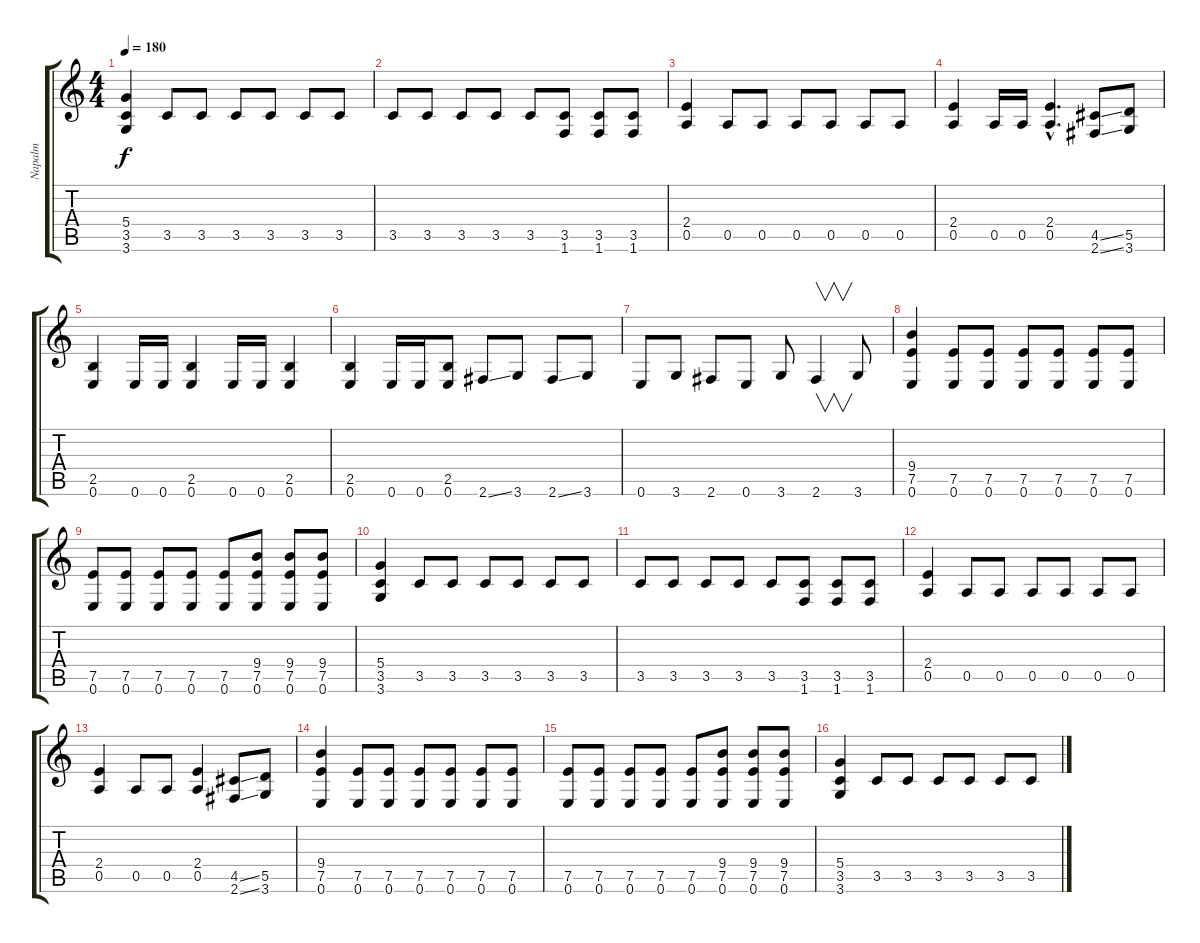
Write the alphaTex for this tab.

\track ("Napalm" "Napalm") {instrument distortionguitar}
\staff {score tabs}
\tuning (E4 B3 G3 D3 A2 E2) {hide}
\ts (4 4)
\tempo 180
\clef g2
\ks c
(5.4 3.5 3.6).4{dy f} 3.5.8 3.5.8 3.5.8 3.5.8 3.5.8 3.5.8 |
3.5.8 3.5.8 3.5.8 3.5.8 3.5.8 (3.5 1.6).8 (3.5 1.6).8 (3.5 1.6).8 |
(2.4 0.5).4 0.5.8 0.5.8 0.5.8 0.5.8 0.5.8 0.5.8 |
(2.4 0.5).4 0.5.16 0.5.16 (2.4{hac} 0.5{hac}).4{d} (4.5{ss} 2.6{ss}).8 (5.5 3.6).8 |
(2.5 0.6).4 0.6.16 0.6.16 (2.5 0.6).4 0.6.16 0.6.16 (2.5 0.6).4 |
(2.5 0.6).4 0.6.16 0.6.16 (2.5 0.6).8 2.6{ss}.8 3.6.8 2.6{ss}.8 3.6.8 |
0.6.8 3.6.8 2.6.8 0.6.8 3.6.8 2.6.4{v} 3.6.8 |
(9.4 7.5 0.6).4 (7.5 0.6).8 (7.5 0.6).8 (7.5 0.6).8 (7.5 0.6).8 (7.5 0.6).8 (7.5 0.6).8 |
(7.5 0.6).8 (7.5 0.6).8 (7.5 0.6).8 (7.5 0.6).8 (7.5 0.6).8 (9.4 7.5 0.6).8 (9.4 7.5 0.6).8 (9.4 7.5 0.6).8 |
(5.4 3.5 3.6).4 3.5.8 3.5.8 3.5.8 3.5.8 3.5.8 3.5.8 |
3.5.8 3.5.8 3.5.8 3.5.8 3.5.8 (3.5 1.6).8 (3.5 1.6).8 (3.5 1.6).8 |
(2.4 0.5).4 0.5.8 0.5.8 0.5.8 0.5.8 0.5.8 0.5.8 |
(2.4 0.5).4 0.5.8 0.5.8 (2.4 0.5).4 (4.5{ss} 2.6{ss}).8 (5.5 3.6).8 |
(9.4 7.5 0.6).4 (7.5 0.6).8 (7.5 0.6).8 (7.5 0.6).8 (7.5 0.6).8 (7.5 0.6).8 (7.5 0.6).8 |
(7.5 0.6).8 (7.5 0.6).8 (7.5 0.6).8 (7.5 0.6).8 (7.5 0.6).8 (9.4 7.5 0.6).8 (9.4 7.5 0.6).8 (9.4 7.5 0.6).8 |
(5.4 3.5 3.6).4 3.5.8 3.5.8 3.5.8 3.5.8 3.5.8 3.5.8
